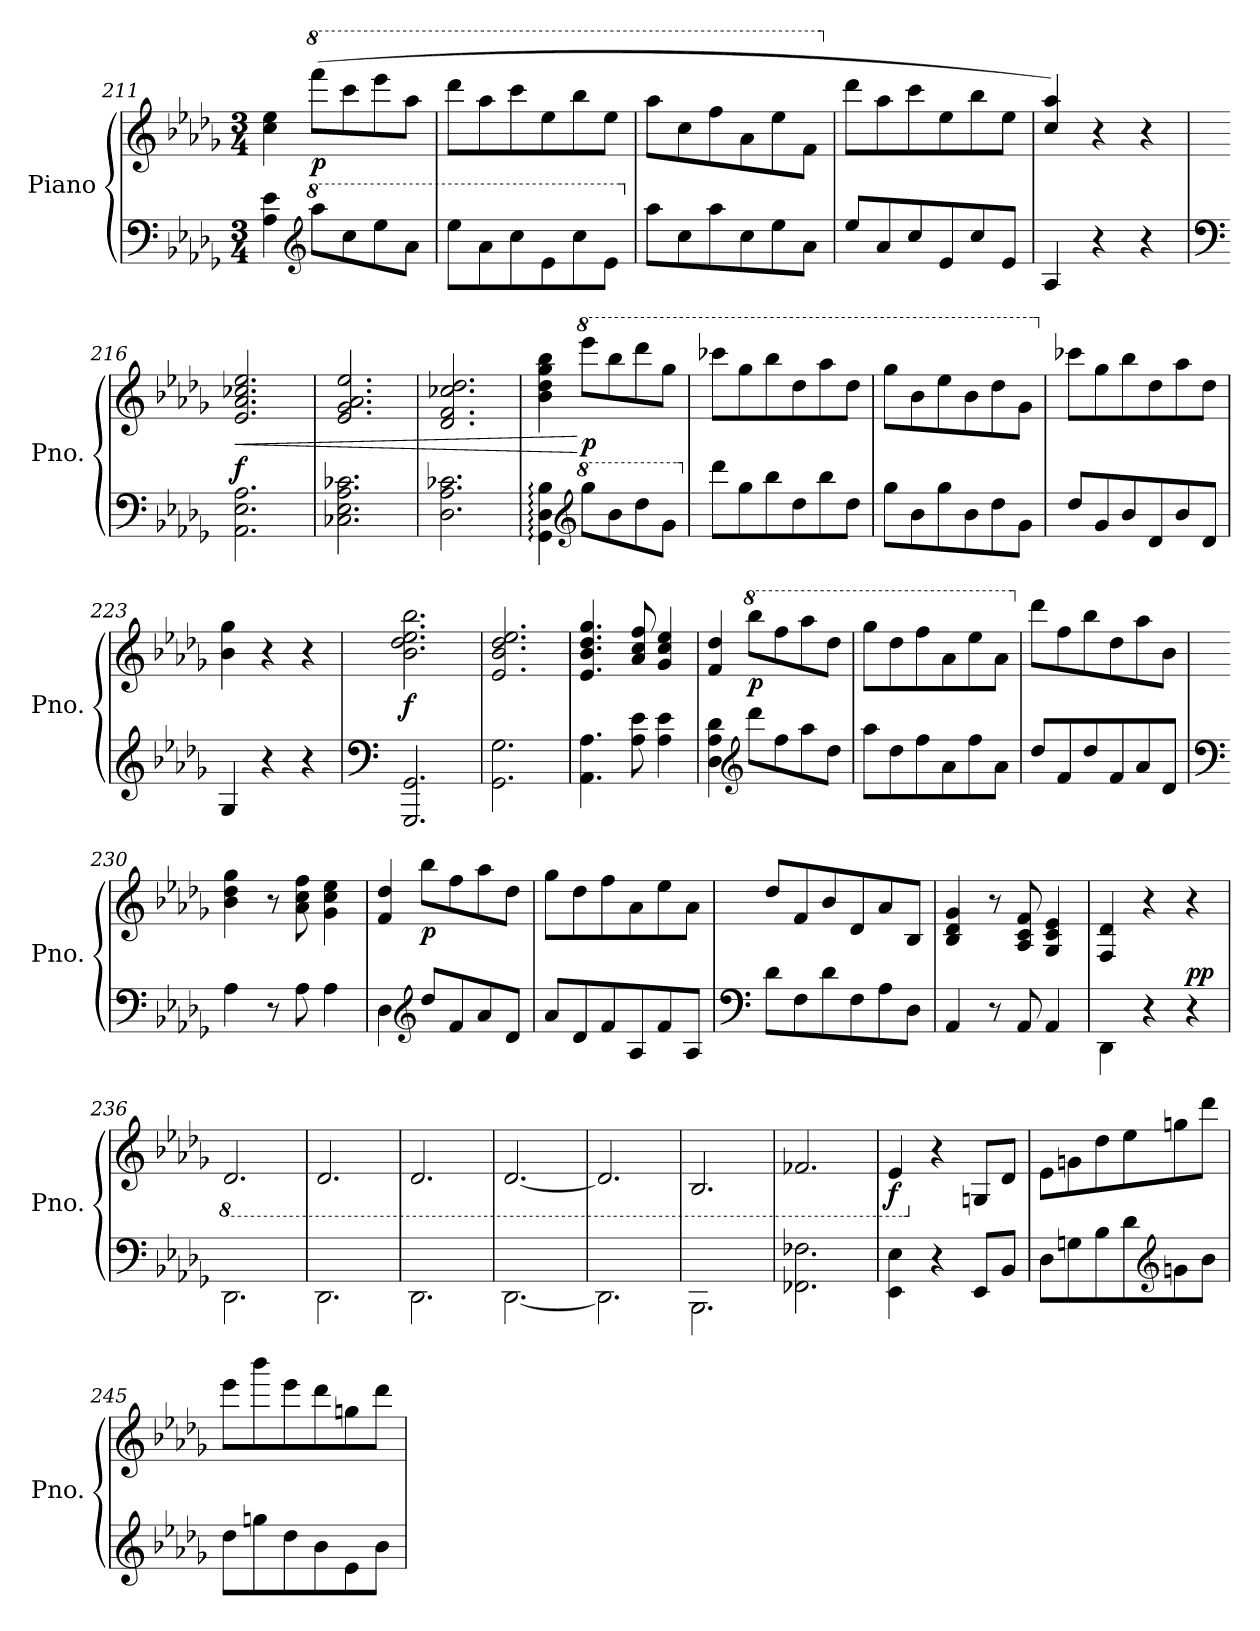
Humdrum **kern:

**kern	**kern	**dynam
*part1	*part1	*part1
*staff2	*staff1	*staff1/2
*I"Piano	*	*
*I'Pno.	*	*
*clefF4	*clefG2	*
*k[b-e-a-d-g-]	*k[b-e-a-d-g-]	*
*M3/4	*M3/4	*
=211	=211	=211
4A-\ 4e-\	4cc\ 4ee-\	.
*clefG2	*	*
*8va	*	*
*	*8va	*
!	!	!LO:DY:b
8aaa-\L	(8ffff\L	p
8ccc\	8cccc\	.
8eee-\	8eeee-\	.
8aa-\J	8aaa-\J	.
!!LO:LB:g=z
=212	=212	=212
8eee-\L	8dddd-\L	.
8aa-\	8aaa-\	.
8ccc\	8cccc\	.
8ee-\	8eee-\	.
8ccc\	8bbb-\	.
8ee-\J	8eee-\J	.
=213	=213	=213
*X8va	*	*
8aa-\L	8aaa-\L	.
8cc\	8ccc\	.
8aa-\	8fff\	.
8cc\	8aa-\	.
8ee-\	8eee-\	.
8a-\J	8ff\J	.
=214	=214	=214
*	*X8va	*
8ee-/L	8ddd-\L	.
8a-/	8aa-\	.
8cc/	8ccc\	.
8e-/	8ee-\	.
8cc/	8bb-\	.
8e-/J	8ee-\J	.
=215	=215	=215
4A-/	4cc/ 4aa-/)	.
4r	4r	.
4r	4r	.
=216	=216	=216
*clefF4	*	*
!	!	!LO:HP:b
!	!	!LO:DY:n=1:a=2
2.AA-\ 2.E-\ 2.A-\	2.e-/ 2.a-/ 2.cc-X/ 2.ee-/	< f
=217	=217	=217
2.C-X\ 2.E-\ 2.A-\ 2.c-X\	2.e-/ 2.g-/ 2.a-/ 2.ee-/	.
=218	=218	=218
2.D-\ 2.A-\ 2.c-X\	2.d-/ 2.f/ 2.cc-X/ 2.dd-/	.
!!LO:PB:g=z
=219	=219	=219
4GG-\: 4D-\: 4B-\:	4b-\ 4dd-\ 4gg-\ 4bb-\	.
*clefG2	*	*
*8va	*	*
*	*8va	*
!	!	!LO:DY:n=1:b
8ggg-\L	8eeee-\L	[ p
8bb-\	8bbb-\	.
8ddd-\	8dddd-\	.
8gg-\J	8ggg-\J	.
=220	=220	=220
*X8va	*	*
8ddd-\L	8cccc-X\L	.
8gg-\	8ggg-\	.
8bb-\	8bbb-\	.
8dd-\	8ddd-\	.
8bb-\	8aaa-\	.
8dd-\J	8ddd-\J	.
=221	=221	=221
8gg-\L	8ggg-\L	.
8b-\	8bb-\	.
8gg-\	8eee-\	.
8b-\	8bb-\	.
8dd-\	8ddd-\	.
8g-\J	8gg-\J	.
=222	=222	=222
*	*X8va	*
8dd-/L	8ccc-X\L	.
8g-/	8gg-\	.
8b-/	8bb-\	.
8d-/	8dd-\	.
8b-/	8aa-\	.
8d-/J	8dd-\J	.
=223	=223	=223
4G-/	4b-\ 4gg-\	.
4r	4r	.
4r	4r	.
=224	=224	=224
*clefF4	*	*
!	!	!LO:DY:b
2.GGG-/ 2.GG-/	2.b-\ 2.dd-\ 2.ee-\ 2.bb-\	f
=225	=225	=225
2.GG-\ 2.G-\	2.e-/ 2.b-/ 2.dd-/ 2.ee-/	.
!!LO:LB:g=z
=226	=226	=226
4.AA-\ 4.A-\	4.e-/ 4.b-/ 4.dd-/ 4.gg-/	.
8A-\ 8e-\	8a-/ 8cc/ 8ff/	.
4A-\ 4e-\	4g-/ 4cc/ 4ee-/	.
=227	=227	=227
4D-\ 4A-\ 4d-\	4f/ 4dd-/	.
*clefG2	*	*
*	*8va	*
!	!	!LO:DY:b
8ddd-\L	8bbb-\L	p
8ff\	8fff\	.
8aa-\	8aaa-\	.
8dd-\J	8ddd-\J	.
=228	=228	=228
8aa-\L	8ggg-\L	.
8dd-\	8ddd-\	.
8ff\	8fff\	.
8a-\	8aa-\	.
8ff\	8eee-\	.
8a-\J	8aa-\J	.
=229	=229	=229
*	*X8va	*
8dd-/L	8ddd-\L	.
8f/	8ff\	.
8dd-/	8bb-\	.
8f/	8dd-\	.
8a-/	8aa-\	.
8d-/J	8b-\J	.
=230	=230	=230
*clefF4	*	*
4A-\	4b-\ 4dd-\ 4gg-\	.
8r	8r	.
8A-\	8a-\ 8cc\ 8ff\	.
4A-\	4g-\ 4cc\ 4ee-\	.
=231	=231	=231
4D-\	4f/ 4dd-/	.
*clefG2	*	*
!	!	!LO:DY:b
8dd-/L	8bb-\L	p
8f/	8ff\	.
8a-/	8aa-\	.
8d-/J	8dd-\J	.
!!LO:LB:g=z
=232	=232	=232
8a-/L	8gg-\L	.
8d-/	8dd-\	.
8f/	8ff\	.
8A-/	8a-\	.
8f/	8ee-\	.
8A-/J	8a-\J	.
=233	=233	=233
*clefF4	*	*
8d-\L	8dd-/L	.
8F\	8f/	.
8d-\	8b-/	.
8F\	8d-/	.
8A-\	8a-/	.
8D-\J	8B-/J	.
=234	=234	=234
4AA-/	4B-/ 4d-/ 4g-/	.
8r	8r	.
8AA-/	8A-/ 8c/ 8f/	.
4AA-/	4G-/ 4c/ 4e-/	.
=235	=235	=235
4DD-\	4F/ 4d-/	.
4r	4r	.
!	!	!LO:DY:a=2
4r	4r	pp
=236	=236	=236
*8ba	*	*
*^	*	*
*	*	*8ba	*
2.ryy	2.DDD-\	2.D-/	.
=237	=237	=237	=237
2.ryy	2.DDD-\	2.D-/	.
=238	=238	=238	=238
2.ryy	2.DDD-\	2.D-/	.
=239	=239	=239	=239
2.ryy	[2.DDD-\	[2.D-/	.
=240	=240	=240	=240
2.ryy	2.DDD-\]	2.D-/]	.
=241	=241	=241	=241
2.ryy	2.BBBB-\	2.BB-/	.
!!LO:LB:g=z
=242	=242	=242	=242
2.ryy	2.FFF-X\ 2.FF-X\	2.F-X/	.
=243	=243	=243	=243
!	!	!	!LO:DY:b
4ryy	4EEE-\ 4EE-\	4E-/	f
*X8ba	*	*	*
*	*	*X8ba	*
4ryy	4r	4r	.
8EE-/L	4ryy	8Gn/L	.
8BB-/J	.	8d-/J	.
*v	*v	*	*
=244	=244	=244
8D-\L	8e-\L	.
8Gn\	8gn\	.
8B-\	8dd-\	.
8d-\	8ee-\	.
*clefG2	*	*
8gn\	8ggn\	.
8b-\J	8ddd-\J	.
=245	=245	=245
8dd-\L	8eee-\L	.
8ggn\	8bbb-\	.
8dd-\	8eee-\	.
8b-\	8ddd-\	.
8e-\	8ggn\	.
8b-\J	8ddd-\J	.
=	=	=
*-	*-	*-
